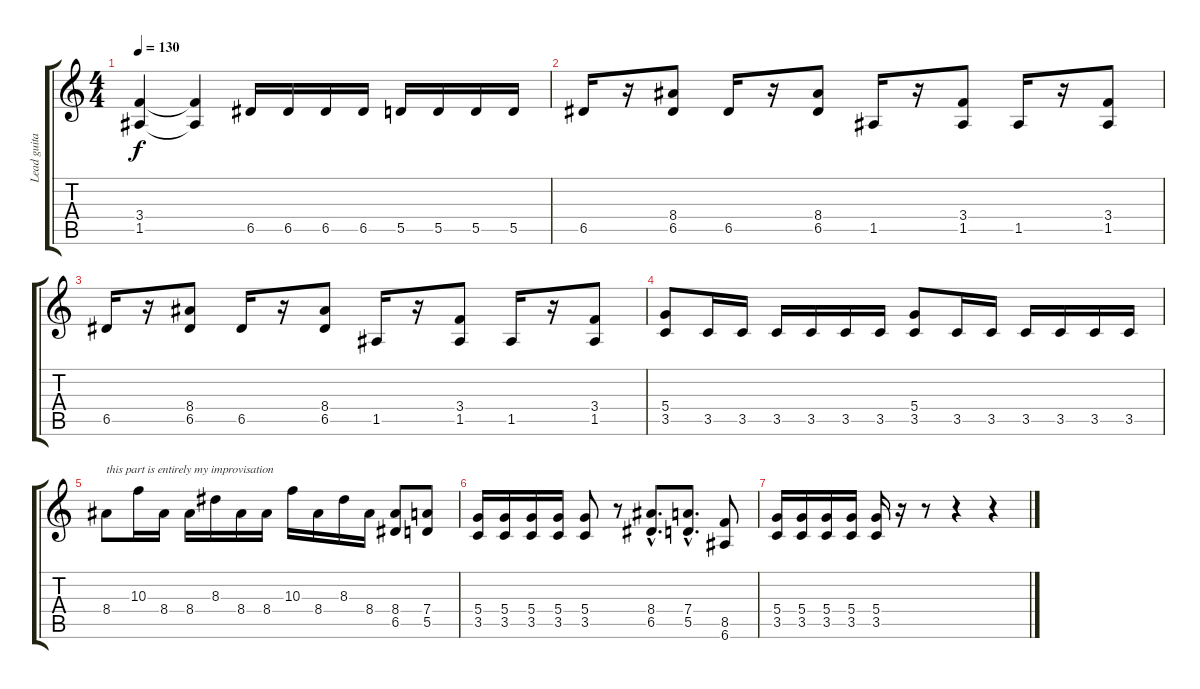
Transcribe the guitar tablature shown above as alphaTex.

\track ("Lead guitar" "Lead guita") {instrument distortionguitar}
\staff {score tabs}
\tuning (E4 B3 G3 D3 A2 E2) {hide}
\ts (4 4)
\tempo 130
\clef g2
\ks c
(3.4 1.5).4{dy f} (3.4{t} 1.5{t}).4 6.5.16 6.5.16 6.5.16 6.5.16 5.5.16 5.5.16 5.5.16 5.5.16 |
6.5.16 r.16 (8.4 6.5).8 6.5.16 r.16 (8.4 6.5).8 1.5.16 r.16 (3.4 1.5).8 1.5.16 r.16 (3.4 1.5).8 |
6.5.16 r.16 (8.4 6.5).8 6.5.16 r.16 (8.4 6.5).8 1.5.16 r.16 (3.4 1.5).8 1.5.16 r.16 (3.4 1.5).8 |
(5.4 3.5).8 3.5.16 3.5.16 3.5.16 3.5.16 3.5.16 3.5.16 (5.4 3.5).8 3.5.16 3.5.16 3.5.16 3.5.16 3.5.16 3.5.16 |
8.4.8{txt "this part is entirely my improvisation"} 10.3.16 8.4.16 8.4.16 8.3.16 8.4.16 8.4.16 10.3.16 8.4.16 8.3.16 8.4.16 (8.4 6.5).8 (7.4 5.5).8 |
(5.4 3.5).16 (5.4 3.5).16 (5.4 3.5).16 (5.4 3.5).16 (5.4 3.5).8 r.8 (8.4{hac} 6.5{hac}).8{d} (7.4{hac} 5.5{hac}).8{d} (8.5 6.6).8 |
(5.4 3.5).16 (5.4 3.5).16 (5.4 3.5).16 (5.4 3.5).16 (5.4 3.5).16 r.16 r.8 r.4 r.4
